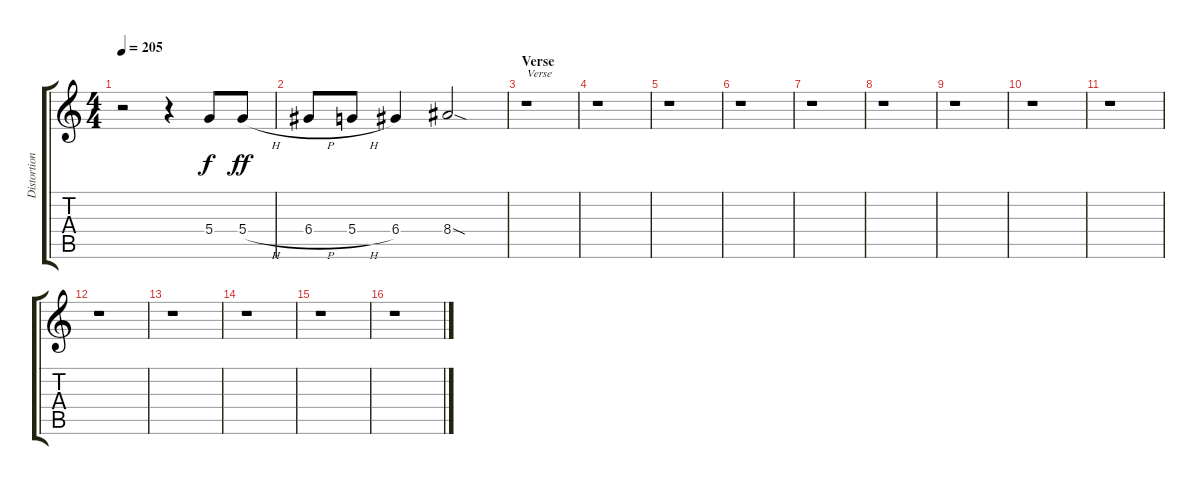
\track ("Distortion Guitar" "Distortion") {instrument distortionguitar}
\staff {score tabs}
\tuning (E4 B3 G3 D3 A2 E2) {hide}
\ts (4 4)
\tempo 205
\clef g2
\ks c
r.2{dy f} r.4 5.4.8 5.4{h}.8{dy ff} |
6.4{h}.8 5.4{h}.8 6.4.4 8.4{sod}.2 |
\section ("" "Verse")
r.1{txt "Verse"} |
r.1 |
r.1 |
r.1 |
r.1 |
r.1 |
r.1 |
r.1 |
r.1 |
r.1 |
r.1 |
r.1 |
r.1 |
r.1
